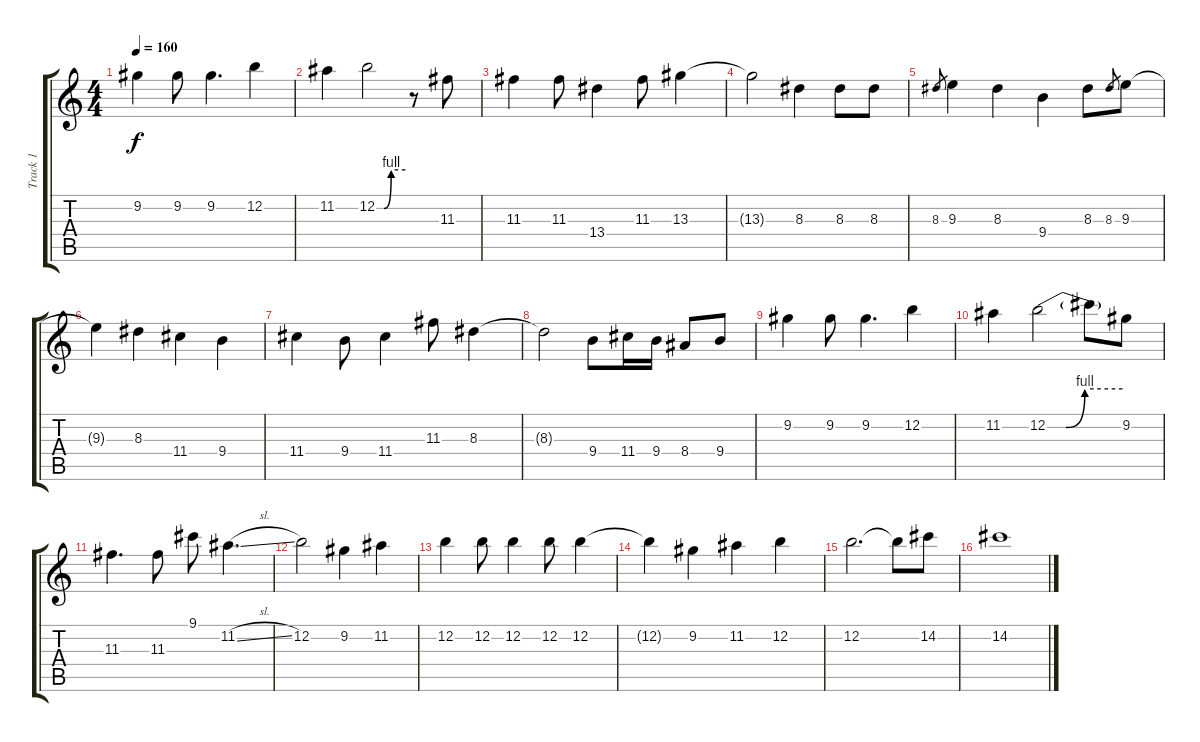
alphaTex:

\track ("Track 1" "Track 1") {instrument overdrivenguitar}
\staff {score tabs}
\tuning (E4 B3 G3 D3 A2 E2) {hide}
\ts (4 4)
\tempo 160
\clef g2
\ks c
9.2.4{dy f} 9.2.8 9.2.4{d} 12.2.4 |
11.2.4 12.2{be (custom 0 0 15 0 30 4 60 4)}.2 r.8 11.3.8 |
11.3.4 11.3.8 13.4.4 11.3.8 13.3.4 |
13.3{t}.2 8.3.4 8.3.8 8.3.8 |
8.3.8{gr} 9.3.4 8.3.4 9.4.4 8.3.8 8.3.8{gr} 9.3.8 |
9.3{t}.4 8.3.4 11.4.4 9.4.4 |
11.4.4 9.4.8 11.4.4 11.3.8 8.3.4 |
8.3{t}.2 9.4.8 11.4.16 9.4.16 8.4.8 9.4.8 |
9.2.4 9.2.8 9.2.4{d} 12.2.4 |
11.2.4 12.2{be (custom 0 0 15 0 30 4 60 4)}.2 12.2{t}.8 9.2.8 |
11.3.4{d} 11.3.8 9.1.8 11.2{sl}.4{d} |
12.2.2 9.2.4 11.2.4 |
12.2.4 12.2.8 12.2.4 12.2.8 12.2.4 |
12.2{t}.4 9.2.4 11.2.4 12.2.4 |
12.2.2{d} 12.2{t}.8 14.2.8 |
14.2.1
